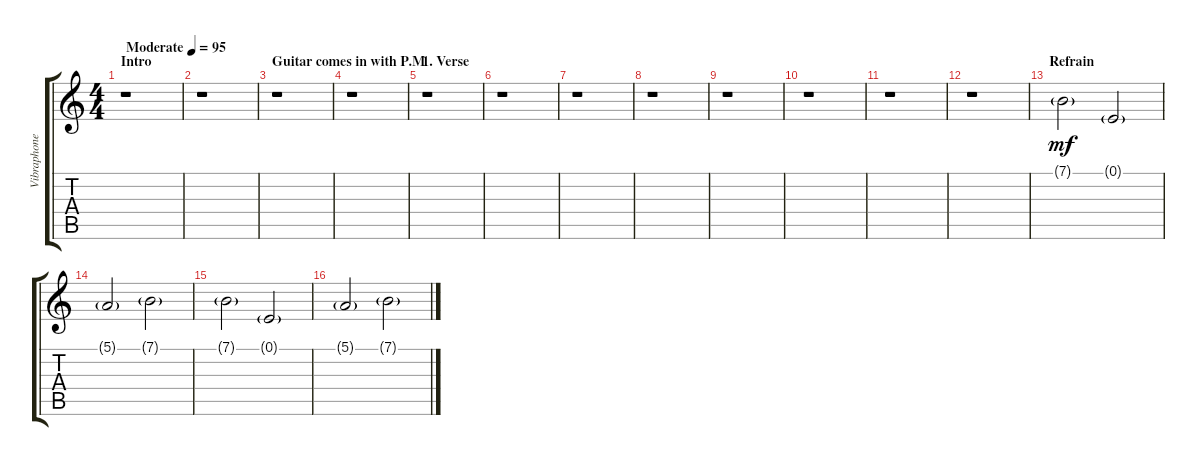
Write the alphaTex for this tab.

\track ("Vibraphone for Refrain" "Vibraphone") {instrument vibraphone}
\staff {score tabs}
\tuning (E4 B3 G3 D3 A2 E2) {hide}
\ts (4 4)
\section ("" "Intro")
\tempo (95 "Moderate")
\clef g2
\ks c
r.1{dy mf instrument vibraphone} |
r.1 |
\section ("" "Guitar comes in with P.M")
r.1 |
r.1 |
\section ("" "1. Verse")
r.1 |
r.1 |
r.1 |
r.1 |
r.1 |
r.1 |
r.1 |
r.1 |
\section ("" "Refrain")
7.1{g}.2 0.1{g}.2 |
5.1{g}.2 7.1{g}.2 |
7.1{g}.2 0.1{g}.2 |
5.1{g}.2 7.1{g}.2
